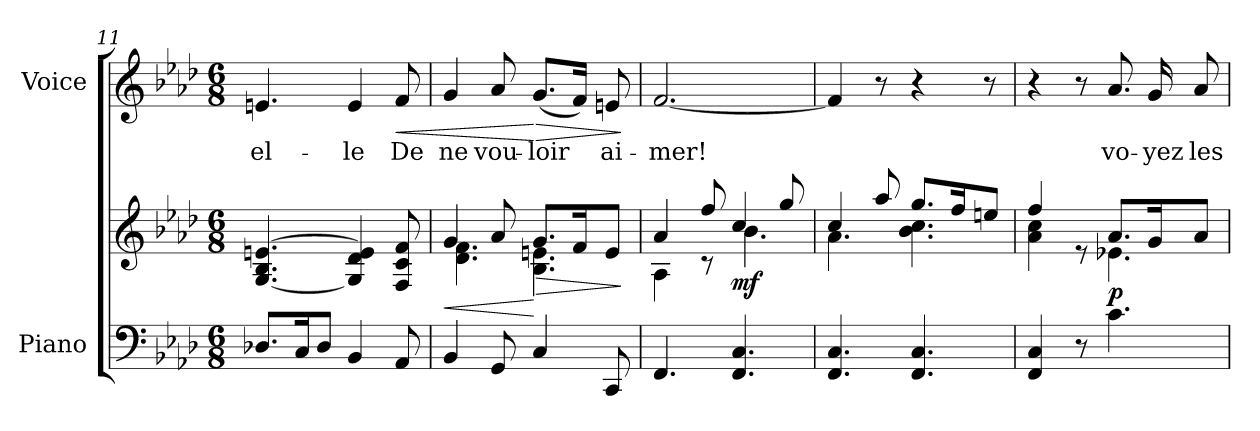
**kern	**kern	**dynam	**kern	**text	**dynam
*part2	*part2	*part2	*part1	*part1	*part1
*staff3	*staff2	*staff2/3	*staff1	*staff1	*staff1
*I"Piano	*	*	*I"Voice	*	*
*I'Pno	*	*	*	*	*
!!LO:LB:g=z
*clefF4	*clefG2	*	*clefG2	*	*
*k[b-e-a-d-]	*k[b-e-a-d-]	*	*k[b-e-a-d-]	*	*
*M6/8	*M6/8	*	*M6/8	*	*
=11	=11	=11	=11	=11	=11
!	!	!	!	!LO:LY:b	!
8.D-X/L	[4.G/ 4.B-/ [4.en/	.	4.en/	-el-	.
16C/K	.	.	.	.	.
8D-/J	.	.	.	.	.
!	!	!	!	!LO:LY:b	!
4BB-/	4G/] 4d-/ 4e/]	.	4e/	-le	.
!	!	!	!	!LO:LY:b	!LO:HP:b
8AA-/	8F/ 8c/ 8f/	.	8f/	De	<
=12	=12	=12	=12	=12	=12
!	!	!LO:HP:b	!	!LO:LY:b	!
*	*^	*	*	*	*
4BB-/	4g/	4.d-\ 4.f\	<	4g/	ne	.
!	!	!	!	!	!LO:LY:b	!
8GG/	8a-/	.	.	8a-/	vou-	.
!	!	!	!LO:HP:n=1:b	!	!LO:LY:b	!LO:HP:n=1:b
4C/	8.g/L	4.B-\ 4.en\	[ >	(<8.g/L	-loir	[ >
.	16f/K	.	.	16f/Jk)	.	.
!	!	!	!	!	!LO:LY:b	!
8CC/	8e/J	.	.	8en/	ai-	.
*	*v	*v	*	*	*	*
.	.	]	.	.	]
=13	=13	=13	=13	=13	=13
*	*^	*	*	*	*
!	!	!	!	!	!LO:LY:b	!
4.FF/	4a-/	4A-\	.	[2.f/	-mer!	.
.	8ff/	8r	.	.	.	.
!	!	!	!LO:DY:b	!	!	!
4.FF/ 4.C/	4cc/	4.b-\	mf	.	.	.
.	8gg/	.	.	.	.	.
=14	=14	=14	=14	=14	=14	=14
4.FF/ 4.C/	4cc/	4.a-\	.	4f/]	.	.
.	8aa-/	.	.	8r	.	.
4.FF/ 4.C/	8.gg/L	4.b-\ 4.cc\	.	4r	.	.
.	16ff/K	.	.	.	.	.
.	8een/J	.	.	8r	.	.
=15	=15	=15	=15	=15	=15	=15
4FF/ 4C/	4ff/	4a-\ 4cc\	.	4r	.	.
8r	8re	8ryy	.	8r	.	.
!	!	!	!LO:DY:a=2	!	!LO:LY:b	!
4.c\	8.a-/L	4.e-X\	p	8.a-/	vo-	.
!	!	!	!	!	!LO:LY:b	!
.	16g/K	.	.	16g/	-yez	.
!	!	!	!	!	!LO:LY:b	!
.	8a-/J	.	.	8a-/	les	.
*	*v	*v	*	*	*	*
=	=	=	=	=	=
*-	*-	*-	*-	*-	*-
